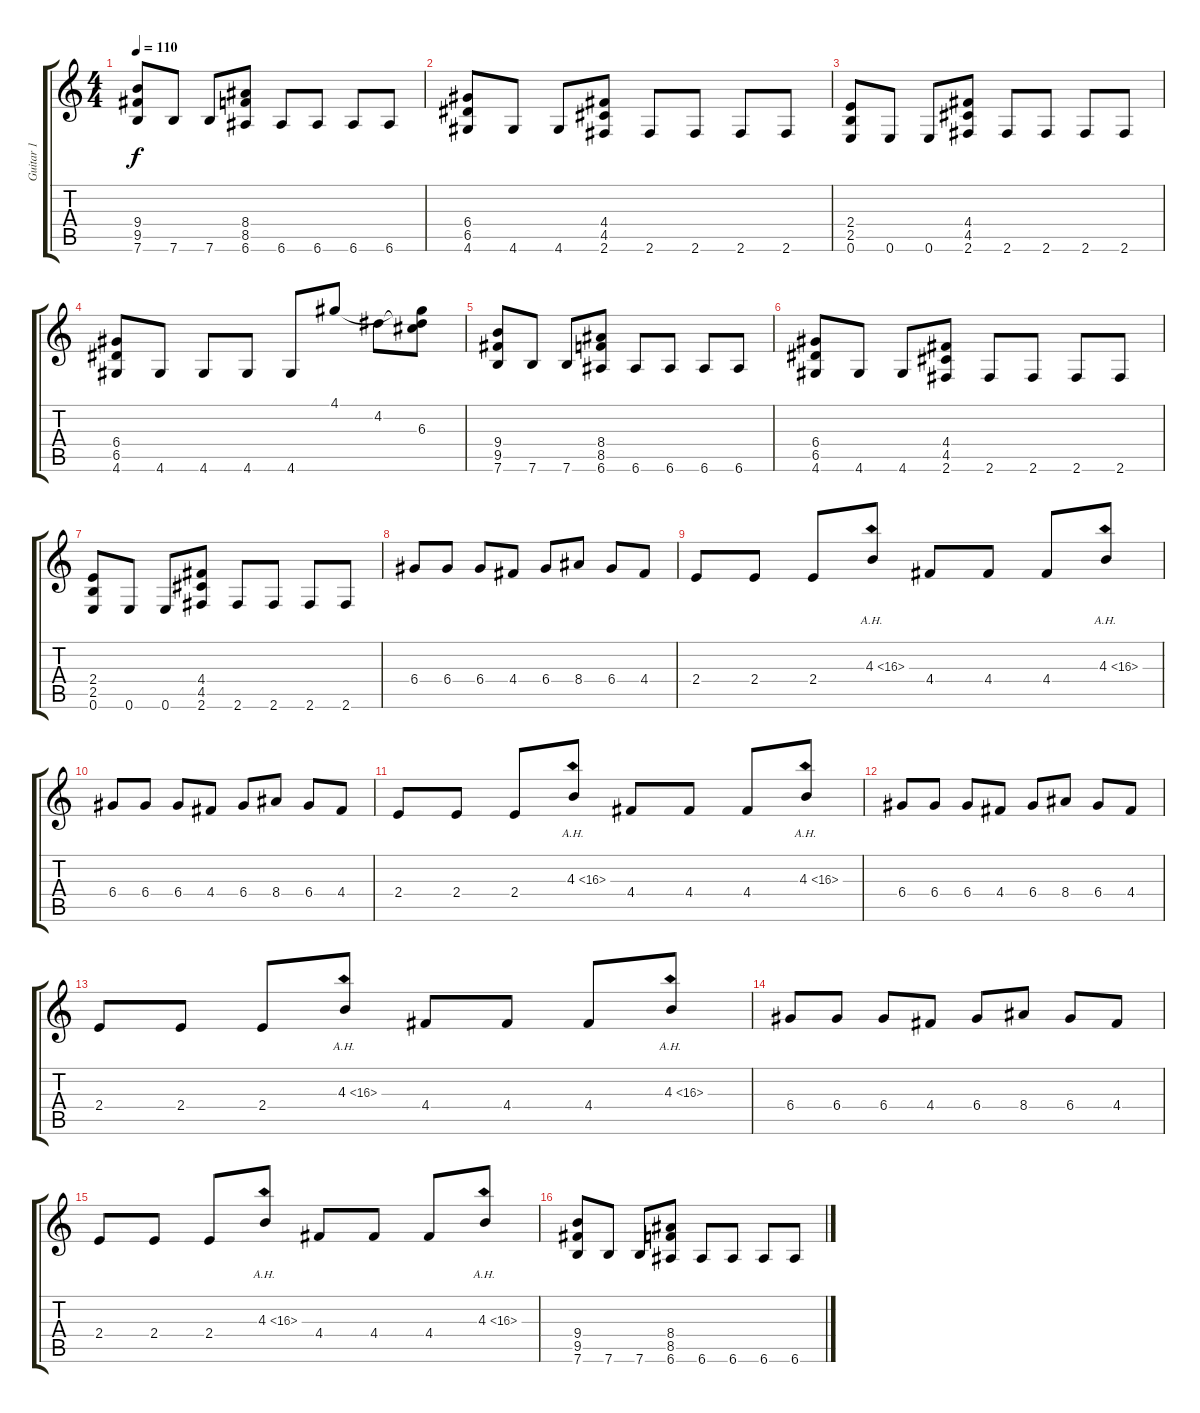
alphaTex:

\track ("Guitar 1" "Guitar 1") {instrument distortionguitar}
\staff {score tabs}
\tuning (E4 B3 G3 D3 A2 E2) {hide}
\ts (4 4)
\tempo 110
\clef g2
\ks c
(9.4 9.5 7.6).8{dy f} 7.6.8 7.6.8 (8.4 8.5 6.6).8 6.6.8 6.6.8 6.6.8 6.6.8 |
(6.4 6.5 4.6).8 4.6.8 4.6.8 (4.4 4.5 2.6).8 2.6.8 2.6.8 2.6.8 2.6.8 |
(2.4 2.5 0.6).8 0.6.8 0.6.8 (4.4 4.5 2.6).8 2.6.8 2.6.8 2.6.8 2.6.8 |
(6.4 6.5 4.6).8 4.6.8 4.6.8 4.6.8 4.6.8 4.1.8 4.2.8 (4.1{t} 4.2{t} 6.3).8 |
(9.4 9.5 7.6).8 7.6.8 7.6.8 (8.4 8.5 6.6).8 6.6.8 6.6.8 6.6.8 6.6.8 |
(6.4 6.5 4.6).8 4.6.8 4.6.8 (4.4 4.5 2.6).8 2.6.8 2.6.8 2.6.8 2.6.8 |
(2.4 2.5 0.6).8 0.6.8 0.6.8 (4.4 4.5 2.6).8 2.6.8 2.6.8 2.6.8 2.6.8 |
6.4.8 6.4.8 6.4.8 4.4.8 6.4.8 8.4.8 6.4.8 4.4.8 |
2.4.8 2.4.8 2.4.8 4.3{ah 12}.8 4.4.8 4.4.8 4.4.8 4.3{ah 12}.8 |
6.4.8 6.4.8 6.4.8 4.4.8 6.4.8 8.4.8 6.4.8 4.4.8 |
2.4.8 2.4.8 2.4.8 4.3{ah 12}.8 4.4.8 4.4.8 4.4.8 4.3{ah 12}.8 |
6.4.8 6.4.8 6.4.8 4.4.8 6.4.8 8.4.8 6.4.8 4.4.8 |
2.4.8 2.4.8 2.4.8 4.3{ah 12}.8 4.4.8 4.4.8 4.4.8 4.3{ah 12}.8 |
6.4.8 6.4.8 6.4.8 4.4.8 6.4.8 8.4.8 6.4.8 4.4.8 |
2.4.8 2.4.8 2.4.8 4.3{ah 12}.8 4.4.8 4.4.8 4.4.8 4.3{ah 12}.8 |
(9.4 9.5 7.6).8 7.6.8 7.6.8 (8.4 8.5 6.6).8 6.6.8 6.6.8 6.6.8 6.6.8
